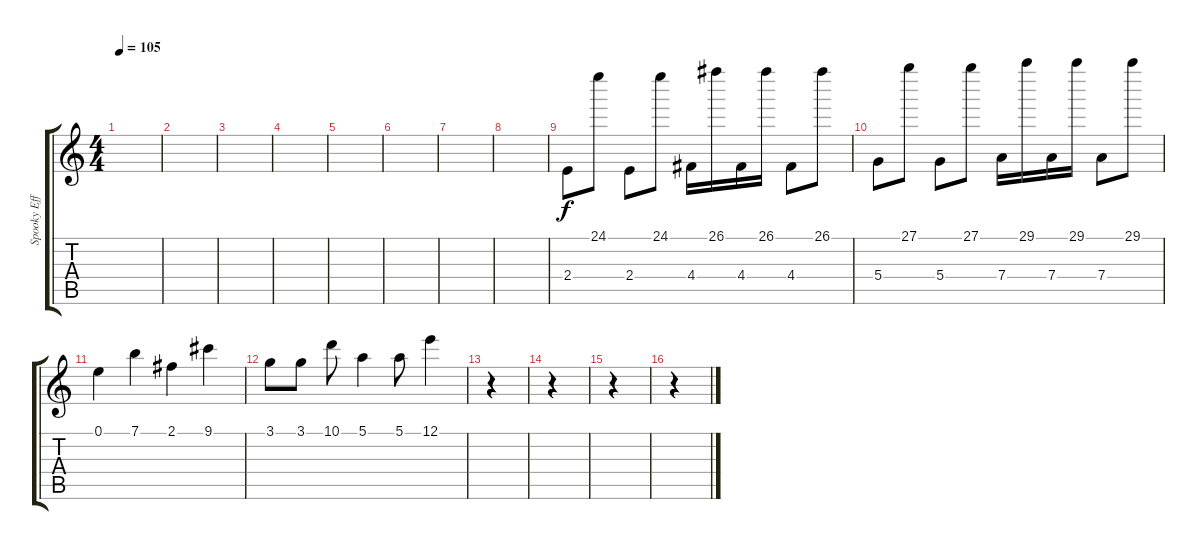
\track ("Spooky Effect" "Spooky Eff") {instrument electricguitarjazz}
\staff {score tabs}
\tuning (E4 B3 G3 D3 A2 E2) {hide}
\ts (4 4)
\tempo 105
\clef g2
\ks c
|
|
|
|
|
|
|
|
2.4.8 24.1.8 2.4.8 24.1.8 4.4.16 26.1.16 4.4.16 26.1.16 4.4.8 26.1.8 |
5.4.8 27.1.8 5.4.8 27.1.8 7.4.16 29.1.16 7.4.16 29.1.16 7.4.8 29.1.8 |
0.1.4 7.1.4 2.1.4 9.1.4 |
3.1.8 3.1.8 10.1.8 5.1.4 5.1.8 12.1.4 |
r.4 |
r.4 |
r.4 |
r.4
